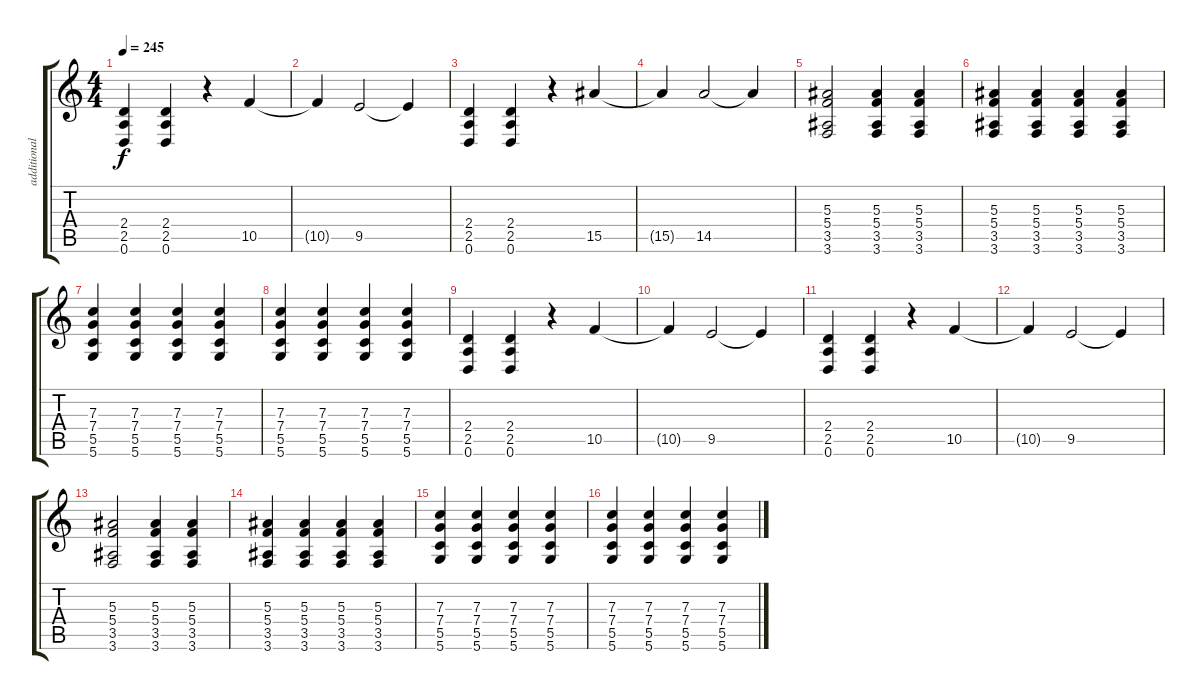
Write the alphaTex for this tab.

\track ("additional guitar" "additional") {instrument distortionguitar}
\staff {score tabs}
\tuning (D4 A3 F3 C3 G2 D2) {hide}
\ts (4 4)
\tempo 245
\clef g2
\ks c
(2.4 2.5 0.6).4{dy f} (2.4 2.5 0.6).4 r.4 10.5.4 |
10.5{t}.4 9.5.2 9.5{t}.4 |
(2.4 2.5 0.6).4 (2.4 2.5 0.6).4 r.4 15.5.4 |
15.5{t}.4 14.5.2 14.5{t}.4 |
(5.3 5.4 3.5 3.6).2 (5.3 5.4 3.5 3.6).4 (5.3 5.4 3.5 3.6).4 |
(5.3 5.4 3.5 3.6).4 (5.3 5.4 3.5 3.6).4 (5.3 5.4 3.5 3.6).4 (5.3 5.4 3.5 3.6).4 |
(7.3 7.4 5.5 5.6).4 (7.3 7.4 5.5 5.6).4 (7.3 7.4 5.5 5.6).4 (7.3 7.4 5.5 5.6).4 |
(7.3 7.4 5.5 5.6).4 (7.3 7.4 5.5 5.6).4 (7.3 7.4 5.5 5.6).4 (7.3 7.4 5.5 5.6).4 |
(2.4 2.5 0.6).4{balance 0} (2.4 2.5 0.6).4 r.4 10.5.4 |
10.5{t}.4 9.5.2 9.5{t}.4 |
(2.4 2.5 0.6).4 (2.4 2.5 0.6).4 r.4 10.5.4 |
10.5{t}.4 9.5.2 9.5{t}.4 |
(5.3 5.4 3.5 3.6).2 (5.3 5.4 3.5 3.6).4 (5.3 5.4 3.5 3.6).4 |
(5.3 5.4 3.5 3.6).4 (5.3 5.4 3.5 3.6).4 (5.3 5.4 3.5 3.6).4 (5.3 5.4 3.5 3.6).4 |
(7.3 7.4 5.5 5.6).4 (7.3 7.4 5.5 5.6).4 (7.3 7.4 5.5 5.6).4 (7.3 7.4 5.5 5.6).4 |
(7.3 7.4 5.5 5.6).4 (7.3 7.4 5.5 5.6).4 (7.3 7.4 5.5 5.6).4 (7.3 7.4 5.5 5.6).4
